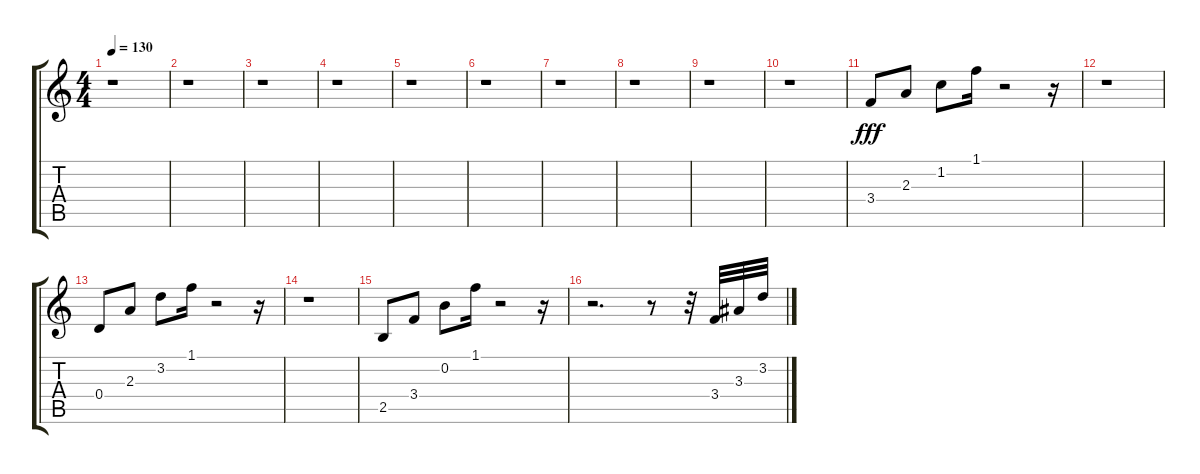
\track "" {instrument electricguitarclean}
\staff {score tabs}
\tuning (E4 B3 G3 D3 A2 E2) {hide}
\ts (4 4)
\tempo 130
\clef g2
\ks c
r.1{dy fff} |
r.1 |
r.1 |
r.1 |
r.1 |
r.1 |
r.1 |
r.1 |
r.1 |
r.1 |
3.4.8 2.3.8 1.2.8 1.1.16 r.2 r.16 |
r.1 |
0.4.8 2.3.8 3.2.8 1.1.16 r.2 r.16 |
r.1 |
2.5.8 3.4.8 0.2.8 1.1.16 r.2 r.16 |
r.2{d} r.8 r.32 3.4.32 3.3.32 3.2.32
